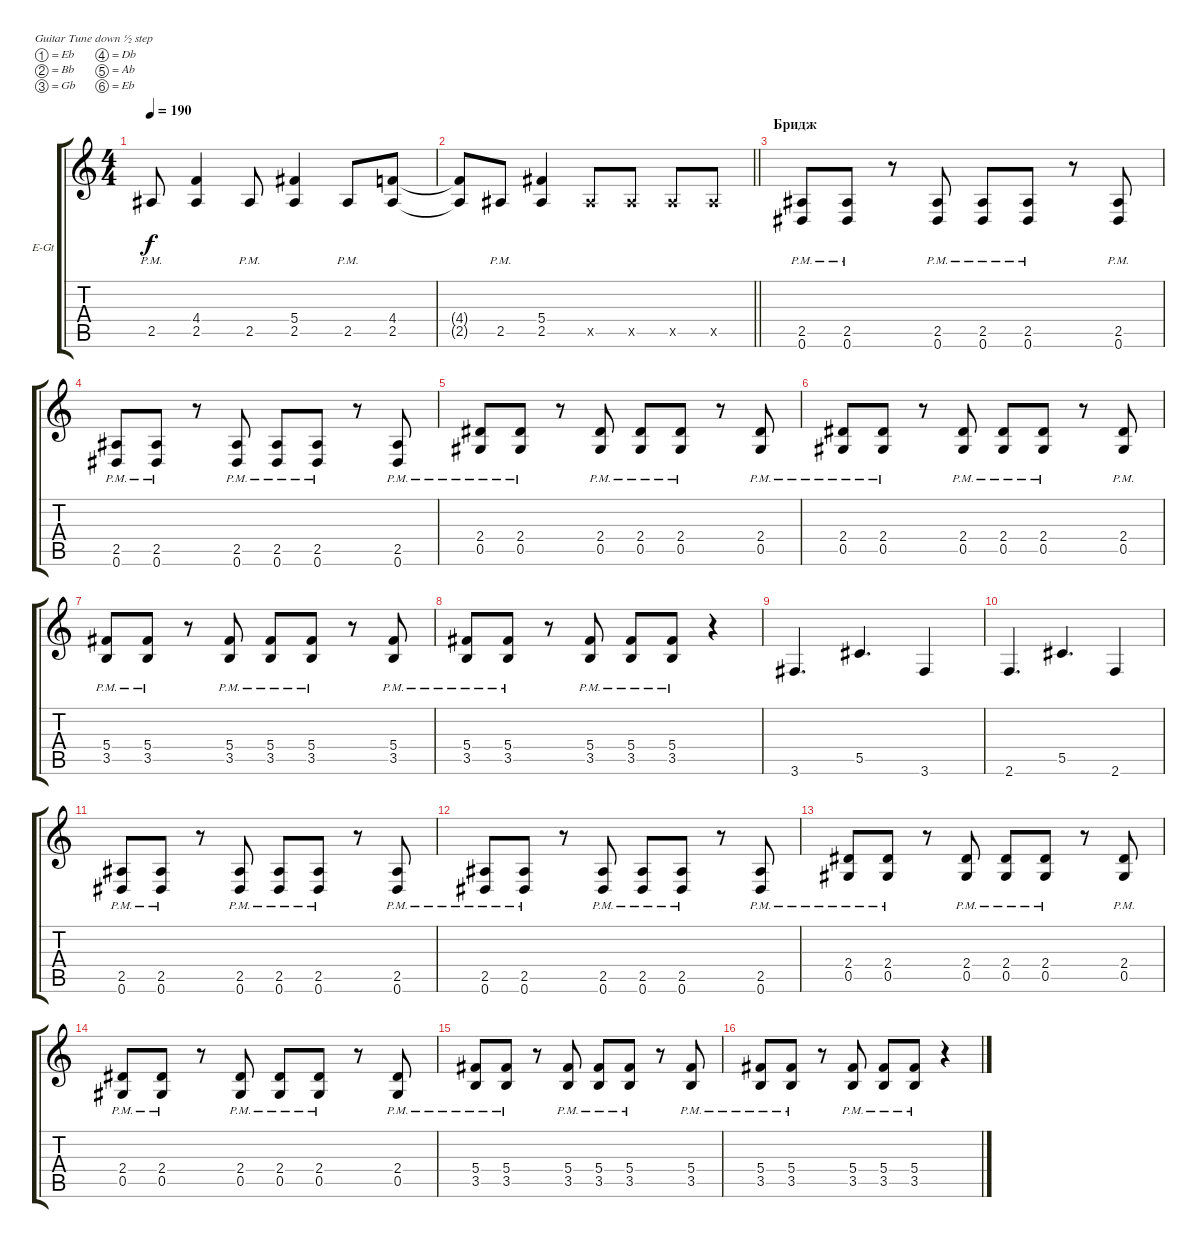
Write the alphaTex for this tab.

\bracketExtendMode groupsimilarinstruments
\firstSystemTrackNameOrientation horizontal
\otherSystemsTrackNameOrientation horizontal
\track ("Сергей Попов" "E-Gt") {instrument distortionguitar}
\staff {score tabs}
\tuning (Eb4 Bb3 Gb3 Db3 Ab2 Eb2)
\ts (4 4)
\tempo 190
\clef g2
\ks c
2.5{pm}.8{dy f} (4.4 2.5).4 2.5{pm}.8 (5.4 2.5).4 2.5{pm}.8 (4.4 2.5).8 |
\barLineRight lightlight
(4.4{t} 2.5{t}).8 2.5{pm}.8 (5.4 2.5).4 2.5{x}.8 2.5{x}.8 2.5{x}.8 2.5{x}.8 |
\section ("" "Бридж")
(2.5{pm} 0.6{pm}).8 (2.5{pm} 0.6{pm}).8 r.8 (2.5{pm} 0.6{pm}).8 (2.5{pm} 0.6{pm}).8 (2.5{pm} 0.6{pm}).8 r.8 (2.5{pm} 0.6{pm}).8 |
(2.5{pm} 0.6{pm}).8 (2.5{pm} 0.6{pm}).8 r.8 (2.5{pm} 0.6{pm}).8 (2.5{pm} 0.6{pm}).8 (2.5{pm} 0.6{pm}).8 r.8 (2.5{pm} 0.6{pm}).8 |
(2.4{pm} 0.5{pm}).8 (2.4{pm} 0.5{pm}).8 r.8 (2.4{pm} 0.5{pm}).8 (2.4{pm} 0.5{pm}).8 (2.4{pm} 0.5{pm}).8 r.8 (2.4{pm} 0.5{pm}).8 |
(2.4{pm} 0.5{pm}).8 (2.4{pm} 0.5{pm}).8 r.8 (2.4{pm} 0.5{pm}).8 (2.4{pm} 0.5{pm}).8 (2.4{pm} 0.5{pm}).8 r.8 (2.4{pm} 0.5{pm}).8 |
(5.4{pm} 3.5{pm}).8 (5.4{pm} 3.5{pm}).8 r.8 (5.4{pm} 3.5{pm}).8 (5.4{pm} 3.5{pm}).8 (5.4{pm} 3.5{pm}).8 r.8 (5.4{pm} 3.5{pm}).8 |
(5.4{pm} 3.5{pm}).8 (5.4{pm} 3.5{pm}).8 r.8 (5.4{pm} 3.5{pm}).8 (5.4{pm} 3.5{pm}).8 (5.4{pm} 3.5{pm}).8 r.4 |
3.6.4{d} 5.5.4{d} 3.6.4 |
2.6.4{d} 5.5.4{d} 2.6.4 |
(2.5{pm} 0.6{pm}).8 (2.5{pm} 0.6{pm}).8 r.8 (2.5{pm} 0.6{pm}).8 (2.5{pm} 0.6{pm}).8 (2.5{pm} 0.6{pm}).8 r.8 (2.5{pm} 0.6{pm}).8 |
(2.5{pm} 0.6{pm}).8 (2.5{pm} 0.6{pm}).8 r.8 (2.5{pm} 0.6{pm}).8 (2.5{pm} 0.6{pm}).8 (2.5{pm} 0.6{pm}).8 r.8 (2.5{pm} 0.6{pm}).8 |
(2.4{pm} 0.5{pm}).8 (2.4{pm} 0.5{pm}).8 r.8 (2.4{pm} 0.5{pm}).8 (2.4{pm} 0.5{pm}).8 (2.4{pm} 0.5{pm}).8 r.8 (2.4{pm} 0.5{pm}).8 |
(2.4{pm} 0.5{pm}).8 (2.4{pm} 0.5{pm}).8 r.8 (2.4{pm} 0.5{pm}).8 (2.4{pm} 0.5{pm}).8 (2.4{pm} 0.5{pm}).8 r.8 (2.4{pm} 0.5{pm}).8 |
(5.4{pm} 3.5{pm}).8 (5.4{pm} 3.5{pm}).8 r.8 (5.4{pm} 3.5{pm}).8 (5.4{pm} 3.5{pm}).8 (5.4{pm} 3.5{pm}).8 r.8 (5.4{pm} 3.5{pm}).8 |
(5.4{pm} 3.5{pm}).8 (5.4{pm} 3.5{pm}).8 r.8 (5.4{pm} 3.5{pm}).8 (5.4{pm} 3.5{pm}).8 (5.4{pm} 3.5{pm}).8 r.4
